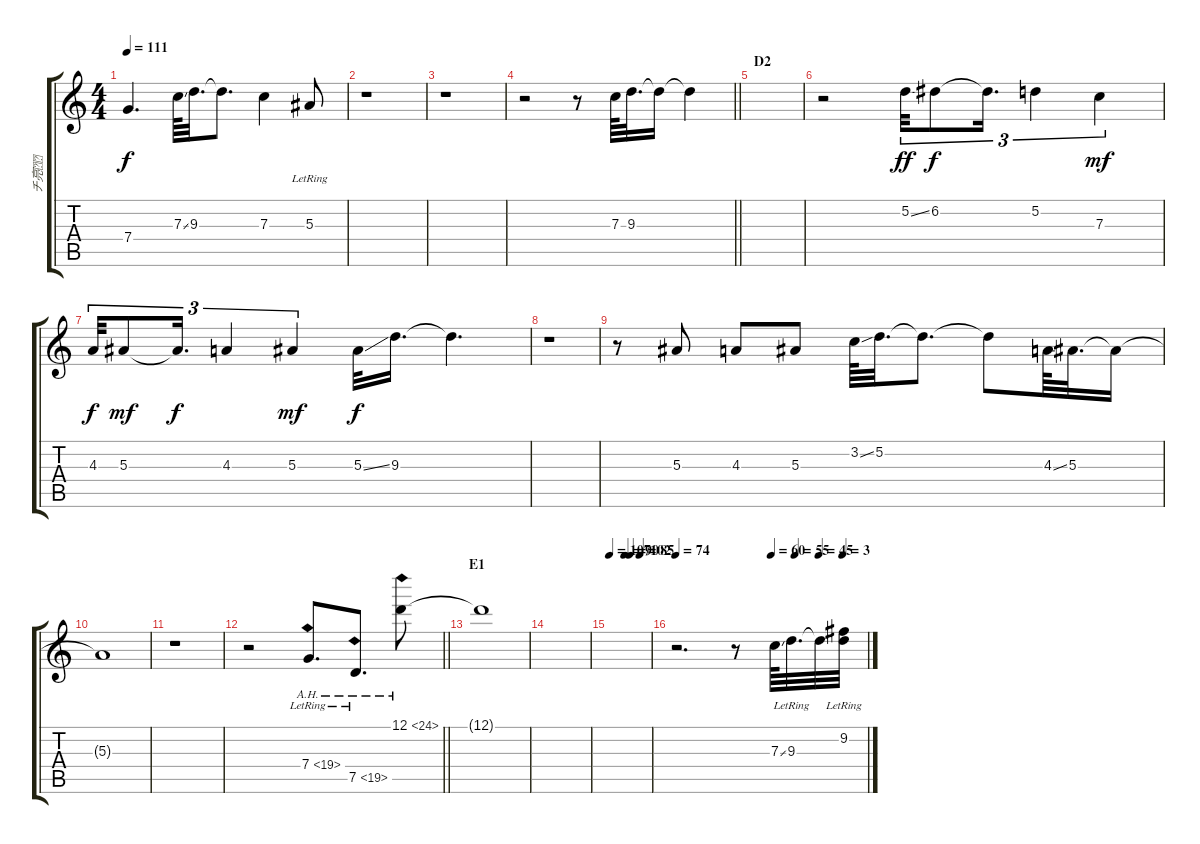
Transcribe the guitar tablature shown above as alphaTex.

\track ("チ亮" "チ亮") {instrument acousticguitarsteel}
\staff {score tabs}
\tuning (D4 A3 F3 C3 G2 D2) {hide}
\ts (4 4)
\tempo 111
\clef g2
\ks c
7.4{t}.4{d dy f} 7.3{ss}.64 9.3.32{d} 9.3{t}.8{d} 7.3.4 5.3{lr}.8 |
r.1 |
r.1 |
\barLineRight lightlight
r.2 r.8 7.3.64 9.3.32{d} 9.3{t}.16 9.3{t}.4 |
\section ("" "D2")
|
r.2 5.2{ss}.32{tu (3 2) dy ff} 6.2.8{tu (3 2) dy f} 6.2{t}.16{d tu (3 2)} 5.2.4{tu (3 2)} 7.3.4{tu (3 2) dy mf} |
4.3.32{tu (3 2) dy f} 5.3.8{tu (3 2) dy mf} 5.3{t}.16{d tu (3 2) dy f} 4.3.4{tu (3 2)} 5.3.4{tu (3 2) dy mf} 5.3{ss}.32{dy f} 9.3.16{d} 9.3{t}.4{d} |
r.1 |
r.8 5.3.8 4.3.8 5.3.8 3.2{ss}.64 5.2.32{d} 5.2{t}.8{d} 5.2{t}.8 4.3{ss}.64 5.3.32{d} 5.3{t}.16 |
5.3{t}.1 |
r.1 |
\barLineRight lightlight
r.2 7.4{ah 12 lr}.8{d volume 10 balance 12} 7.5{ah 12 lr}.8{d} 12.1{ah 12}.8 |
\section ("" "E1")
12.1{t}.1 |
|
\tempo 107
\tempo (90 0.375)
\tempo (102 0.5)
\tempo (85 0.75)
|
\tempo 74
\tempo (60 0.5)
\tempo (55 0.625)
\tempo (45 0.75)
\tempo (3 0.875)
r.2{d} r.8{volume 11 balance 12} 7.3{ss}.64 9.3{lr}.32{d} 9.3{t}.32 (9.2{lr} 9.3{t}).32
